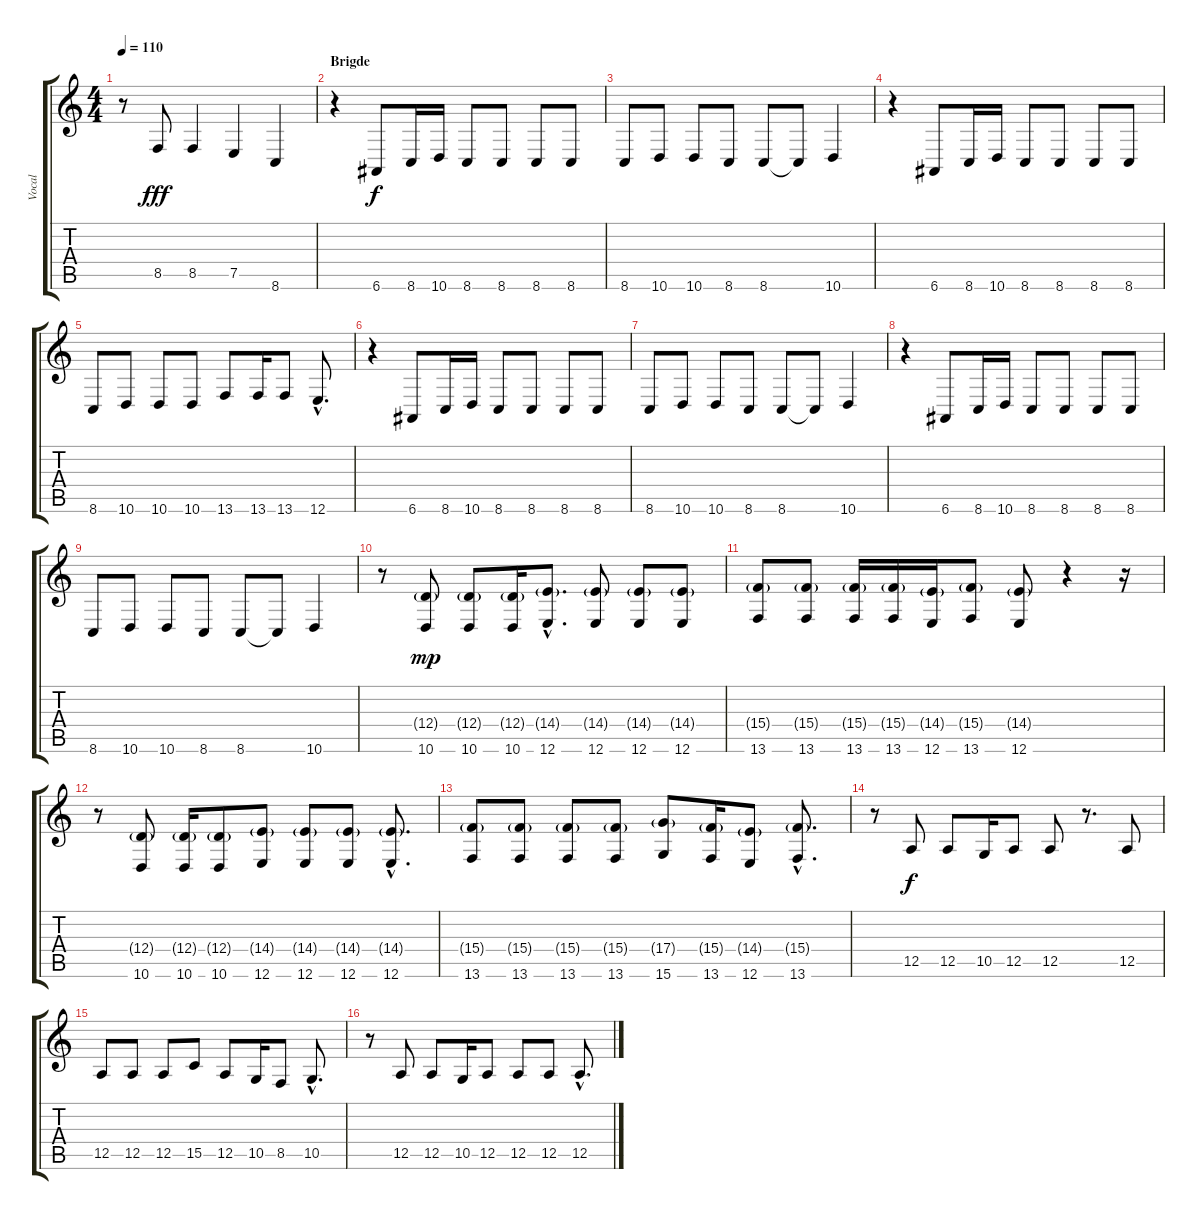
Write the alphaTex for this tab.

\track ("Vocal" "Vocal") {instrument choiraahs}
\staff {score tabs}
\tuning (E4 B3 G3 D3 A2 E2) {hide}
\ts (4 4)
\tempo 110
\clef g2
\ks c
r.8{dy fff} 8.5.8 8.5.4 7.5.4 8.6.4 |
\section ("" "Brigde")
r.4 6.6.8{dy f} 8.6.16 10.6.16 8.6.8 8.6.8 8.6.8 8.6.8 |
8.6.8 10.6.8 10.6.8 8.6.8 8.6.8 8.6{t}.8 10.6.4 |
r.4 6.6.8 8.6.16 10.6.16 8.6.8 8.6.8 8.6.8 8.6.8 |
8.6.8 10.6.8 10.6.8 10.6.8 13.6.8 13.6.16 13.6.8 12.6{hac}.8{d} |
r.4 6.6.8 8.6.16 10.6.16 8.6.8 8.6.8 8.6.8 8.6.8 |
8.6.8 10.6.8 10.6.8 8.6.8 8.6.8 8.6{t}.8 10.6.4 |
r.4 6.6.8 8.6.16 10.6.16 8.6.8 8.6.8 8.6.8 8.6.8 |
8.6.8 10.6.8 10.6.8 8.6.8 8.6.8 8.6{t}.8 10.6.4 |
r.8 (12.4{g} 10.6).8{dy mp} (12.4{g} 10.6).8 (12.4{g} 10.6).16 (14.4{g hac} 12.6{hac}).8{d} (14.4{g} 12.6).8 (14.4{g} 12.6).8 (14.4{g} 12.6).8 |
(15.4{g} 13.6).8 (15.4{g} 13.6).8 (15.4{g} 13.6).16 (15.4{g} 13.6).16 (14.4{g} 12.6).16 (15.4{g} 13.6).8 (14.4{g} 12.6).8 r.4 r.16 |
r.8 (12.4{g} 10.6).8 (12.4{g} 10.6).16 (12.4{g} 10.6).8 (14.4{g} 12.6).8 (14.4{g} 12.6).8 (14.4{g} 12.6).8 (14.4{g hac} 12.6{hac}).8{d} |
(15.4{g} 13.6).8 (15.4{g} 13.6).8 (15.4{g} 13.6).8 (15.4{g} 13.6).8 (17.4{g} 15.6).8 (15.4{g} 13.6).16 (14.4{g} 12.6).8 (15.4{g hac} 13.6{hac}).8{d} |
r.8 12.5.8{dy f} 12.5.8 10.5.16 12.5.8 12.5.8 r.8{d} 12.5.8 |
12.5.8 12.5.8 12.5.8 15.5.8 12.5.8 10.5.16 8.5.8 10.5{hac}.8{d} |
r.8 12.5.8 12.5.8 10.5.16 12.5.8 12.5.8 12.5.8 12.5{hac}.8{d}
